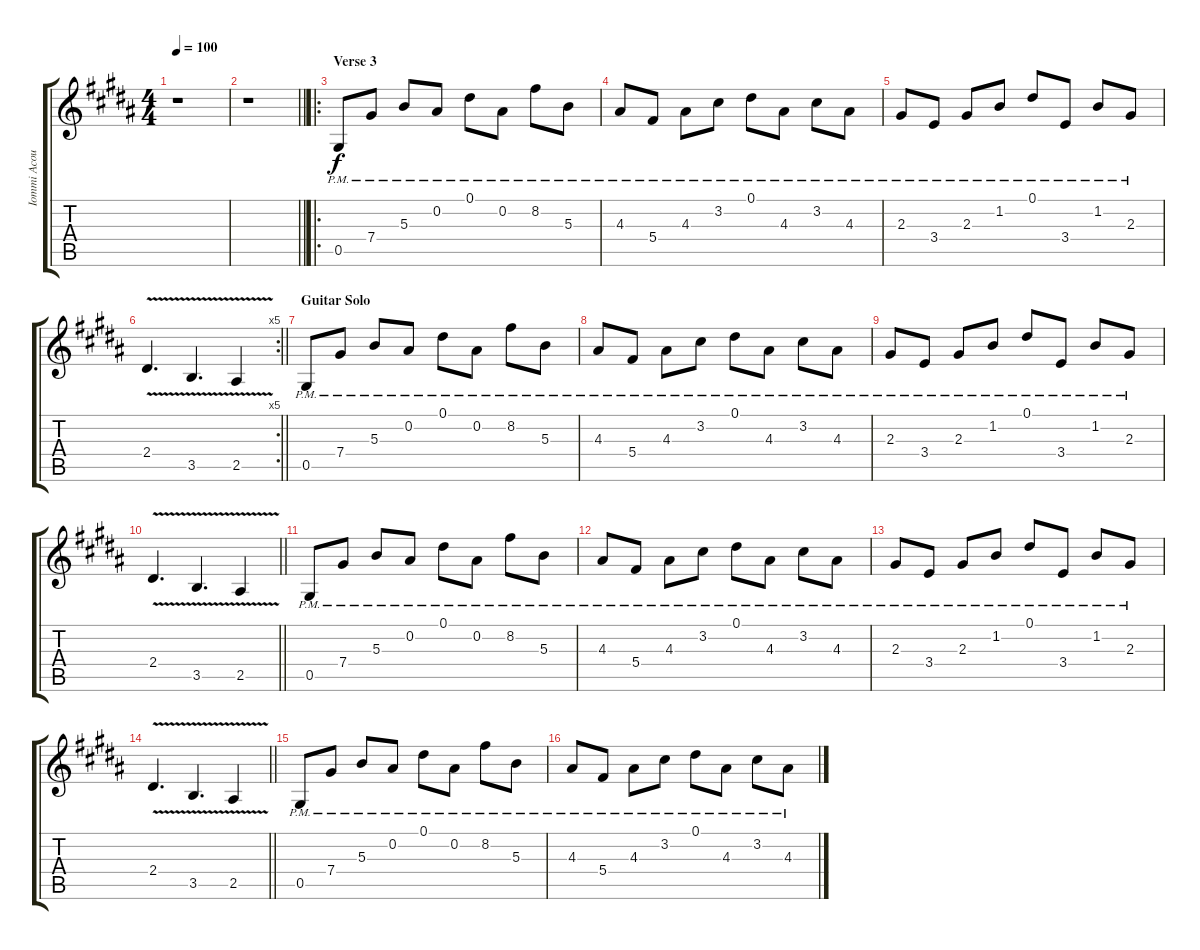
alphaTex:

\track ("Iommi Acoustic" "Iommi Acou") {instrument acousticguitarsteel}
\staff {score tabs}
\tuning (Eb4 Bb3 Gb3 Db3 Ab2 Eb2) {hide}
\ts (4 4)
\tempo 100
\clef g2
\ks b
r.1{dy f} |
\barLineRight lightlight
r.1 |
\ro
\section ("" "Verse 3")
0.5{pm}.8 7.4{pm}.8 5.3{pm}.8 0.2{pm}.8 0.1{pm}.8 0.2{pm}.8 8.2{pm}.8 5.3{pm}.8 |
4.3{pm}.8 5.4{pm}.8 4.3{pm}.8 3.2{pm}.8 0.1{pm}.8 4.3{pm}.8 3.2{pm}.8 4.3{pm}.8 |
2.3{pm}.8 3.4{pm}.8 2.3{pm}.8 1.2{pm}.8 0.1{pm}.8 3.4{pm}.8 1.2{pm}.8 2.3{pm}.8 |
\rc 5
\barLineRight lightlight
2.4{v}.4{d} 3.5{v}.4{d} 2.5{v}.4 |
\section ("" "Guitar Solo")
0.5{pm}.8 7.4{pm}.8 5.3{pm}.8 0.2{pm}.8 0.1{pm}.8 0.2{pm}.8 8.2{pm}.8 5.3{pm}.8 |
4.3{pm}.8 5.4{pm}.8 4.3{pm}.8 3.2{pm}.8 0.1{pm}.8 4.3{pm}.8 3.2{pm}.8 4.3{pm}.8 |
2.3{pm}.8 3.4{pm}.8 2.3{pm}.8 1.2{pm}.8 0.1{pm}.8 3.4{pm}.8 1.2{pm}.8 2.3{pm}.8 |
\barLineRight lightlight
2.4{v}.4{d} 3.5{v}.4{d} 2.5{v}.4 |
0.5{pm}.8 7.4{pm}.8 5.3{pm}.8 0.2{pm}.8 0.1{pm}.8 0.2{pm}.8 8.2{pm}.8 5.3{pm}.8 |
4.3{pm}.8 5.4{pm}.8 4.3{pm}.8 3.2{pm}.8 0.1{pm}.8 4.3{pm}.8 3.2{pm}.8 4.3{pm}.8 |
2.3{pm}.8 3.4{pm}.8 2.3{pm}.8 1.2{pm}.8 0.1{pm}.8 3.4{pm}.8 1.2{pm}.8 2.3{pm}.8 |
\barLineRight lightlight
2.4{v}.4{d} 3.5{v}.4{d} 2.5{v}.4 |
0.5{pm}.8 7.4{pm}.8 5.3{pm}.8 0.2{pm}.8 0.1{pm}.8 0.2{pm}.8 8.2{pm}.8 5.3{pm}.8 |
4.3{pm}.8 5.4{pm}.8 4.3{pm}.8 3.2{pm}.8 0.1{pm}.8 4.3{pm}.8 3.2{pm}.8 4.3{pm}.8
